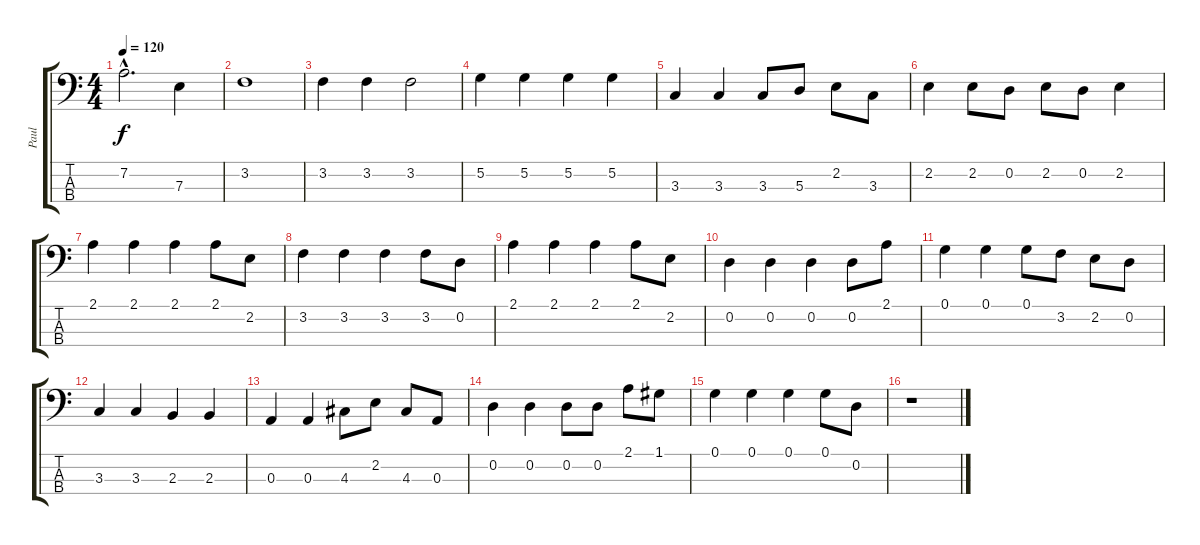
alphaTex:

\track ("Paul" "Paul") {instrument electricbassfinger}
\staff {score tabs}
\tuning (G2 D2 A1 E1) {hide}
\ts (4 4)
\tempo 120
\clef f4
\ks c
7.2{hac}.2{d dy f} 7.3.4 |
3.2.1 |
3.2.4 3.2.4 3.2.2 |
5.2.4 5.2.4 5.2.4 5.2.4 |
3.3.4 3.3.4 3.3.8 5.3.8 2.2.8 3.3.8 |
2.2.4 2.2.8 0.2.8 2.2.8 0.2.8 2.2.4 |
2.1.4 2.1.4 2.1.4 2.1.8 2.2.8 |
3.2.4 3.2.4 3.2.4 3.2.8 0.2.8 |
2.1.4 2.1.4 2.1.4 2.1.8 2.2.8 |
0.2.4 0.2.4 0.2.4 0.2.8 2.1.8 |
0.1.4 0.1.4 0.1.8 3.2.8 2.2.8 0.2.8 |
3.3.4 3.3.4 2.3.4 2.3.4 |
0.3.4 0.3.4 4.3.8 2.2.8 4.3.8 0.3.8 |
0.2.4 0.2.4 0.2.8 0.2.8 2.1.8 1.1.8 |
0.1.4 0.1.4 0.1.4 0.1.8 0.2.8 |
r.1
